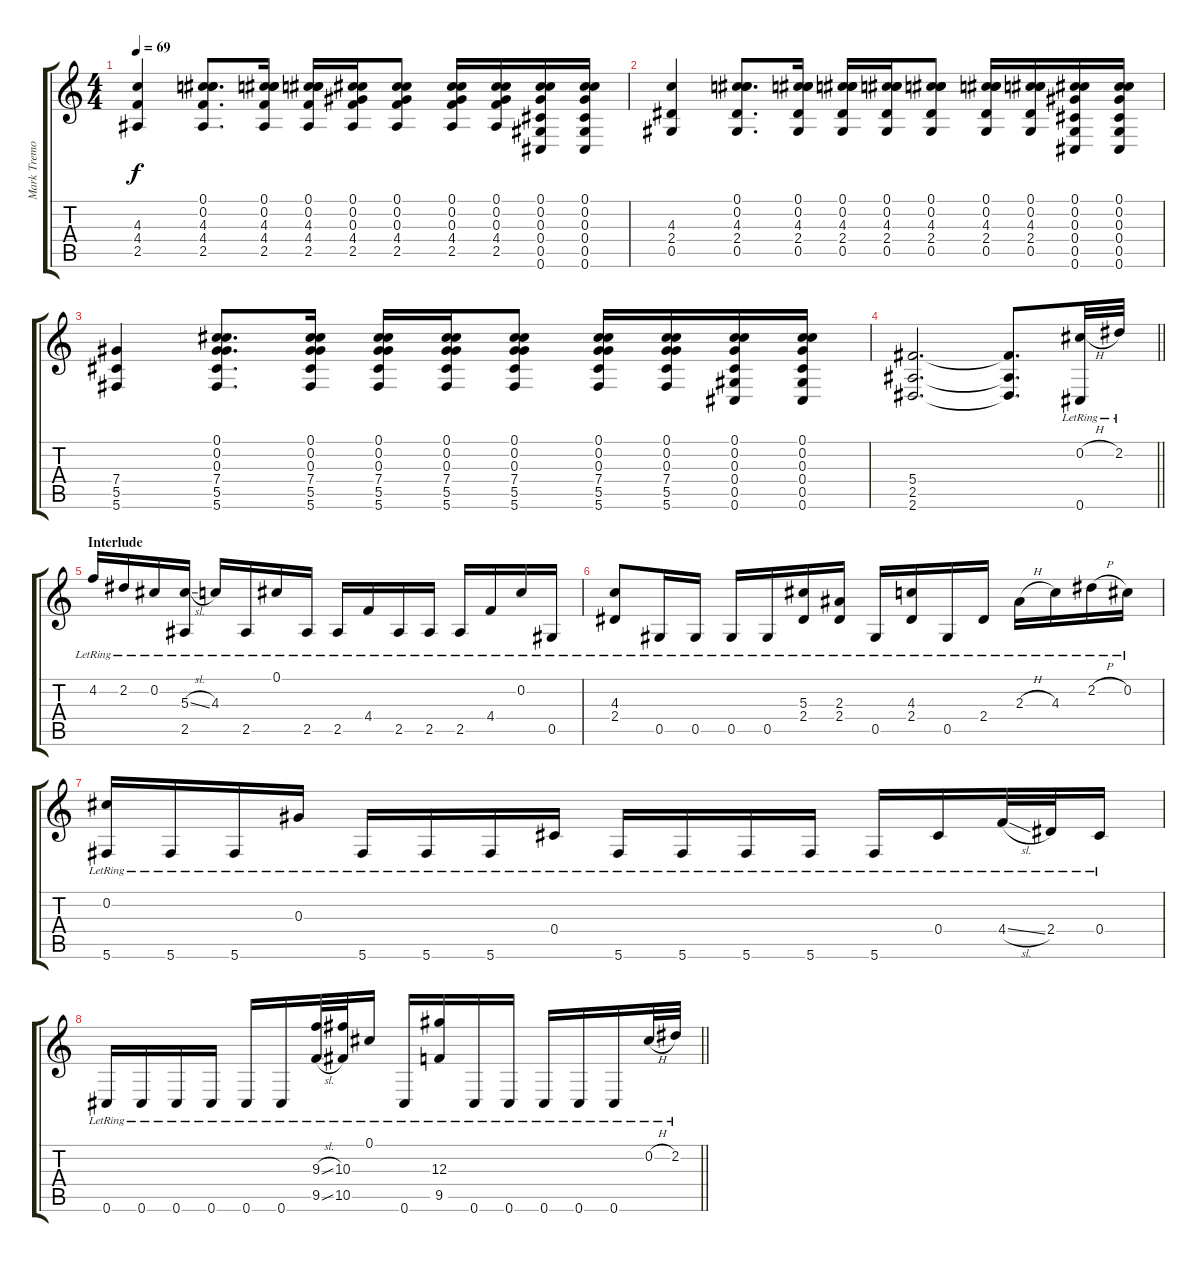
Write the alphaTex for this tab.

\track ("Mark Tremonti" "Mark Tremo") {instrument electricguitarclean}
\staff {score tabs}
\tuning (Db4 Db4 Ab3 Db3 Ab2 Db2) {hide}
\ts (4 4)
\tempo 69
\clef g2
\ks c
(4.3 4.4 2.5).4{dy f} (0.1 0.2 4.3 4.4 2.5).8{d} (0.1 0.2 4.3 4.4 2.5).16 (0.1 0.2 4.3 4.4 2.5).16 (0.1 0.2 0.3 4.4 2.5).16 (0.1 0.2 0.3 4.4 2.5).8 (0.1 0.2 0.3 4.4 2.5).16 (0.1 0.2 0.3 4.4 2.5).16 (0.1 0.2 0.3 0.4 0.5 0.6).16 (0.1 0.2 0.3 0.4 0.5 0.6).16 |
(4.3 2.4 0.5).4 (0.1 0.2 4.3 2.4 0.5).8{d} (0.1 0.2 4.3 2.4 0.5).16 (0.1 0.2 4.3 2.4 0.5).16 (0.1 0.2 4.3 2.4 0.5).16 (0.1 0.2 4.3 2.4 0.5).8 (0.1 0.2 4.3 2.4 0.5).16 (0.1 0.2 4.3 2.4 0.5).16 (0.1 0.2 0.3 0.4 0.5 0.6).16 (0.1 0.2 0.3 0.4 0.5 0.6).16 |
(7.4 5.5 5.6).4 (0.1 0.2 0.3 7.4 5.5 5.6).8{d} (0.1 0.2 0.3 7.4 5.5 5.6).16 (0.1 0.2 0.3 7.4 5.5 5.6).16 (0.1 0.2 0.3 7.4 5.5 5.6).16 (0.1 0.2 0.3 7.4 5.5 5.6).8 (0.1 0.2 0.3 7.4 5.5 5.6).16 (0.1 0.2 0.3 7.4 5.5 5.6).16 (0.1 0.2 0.3 0.4 0.5 0.6).16 (0.1 0.2 0.3 0.4 0.5 0.6).16 |
\barLineRight lightlight
(5.4 2.5 2.6).2{d} (5.4{t} 2.5{t} 2.6{t}).8{d} (0.2{h lr} 0.6{lr}).32{instrument electricguitarclean} 2.2{lr}.32 |
\section ("" "Interlude")
4.2{lr}.16 2.2{lr}.16 0.2{lr}.16 (5.3{sl lr} 2.5{lr}).16 4.3{lr}.16 2.5{lr}.16 0.1{lr}.16 2.5{lr}.16 2.5{lr}.16 4.4{lr}.16 2.5{lr}.16 2.5{lr}.16 2.5{lr}.16 4.4{lr}.16 0.2{lr}.16 0.5{lr}.16 |
(4.3{lr} 2.4{lr}).8 0.5{lr}.16 0.5{lr}.16 0.5{lr}.16 0.5{lr}.16 (5.3{lr} 2.4{lr}).16 (2.3{lr} 2.4{lr}).16 0.5{lr}.16 (4.3{lr} 2.4{lr}).16 0.5{lr}.16 2.4{lr}.16 2.3{h lr}.16 4.3{lr}.16 2.2{h lr}.16 0.2{lr}.16 |
(0.2{lr} 5.6{lr}).16 5.6{lr}.16 5.6{lr}.16 0.3{lr}.16 5.6{lr}.16 5.6{lr}.16 5.6{lr}.16 0.4{lr}.16 5.6{lr}.16 5.6{lr}.16 5.6{lr}.16 5.6{lr}.16 5.6{lr}.16 0.4{lr}.16 4.4{sl lr}.32 2.4{lr}.32 0.4{lr}.16 |
\barLineRight lightlight
0.6{lr}.16 0.6{lr}.16 0.6{lr}.16 0.6{lr}.16 0.6{lr}.16 0.6{lr}.16 (9.3{sl lr} 9.5{sl lr}).32 (10.3{lr} 10.5{lr}).32 0.1{lr}.16 0.6{lr}.16 (12.3{lr} 9.5{lr}).16 0.6{lr}.16 0.6{lr}.16 0.6{lr}.16 0.6{lr}.16 0.6{lr}.16 0.2{h lr}.32 2.2{lr}.32
